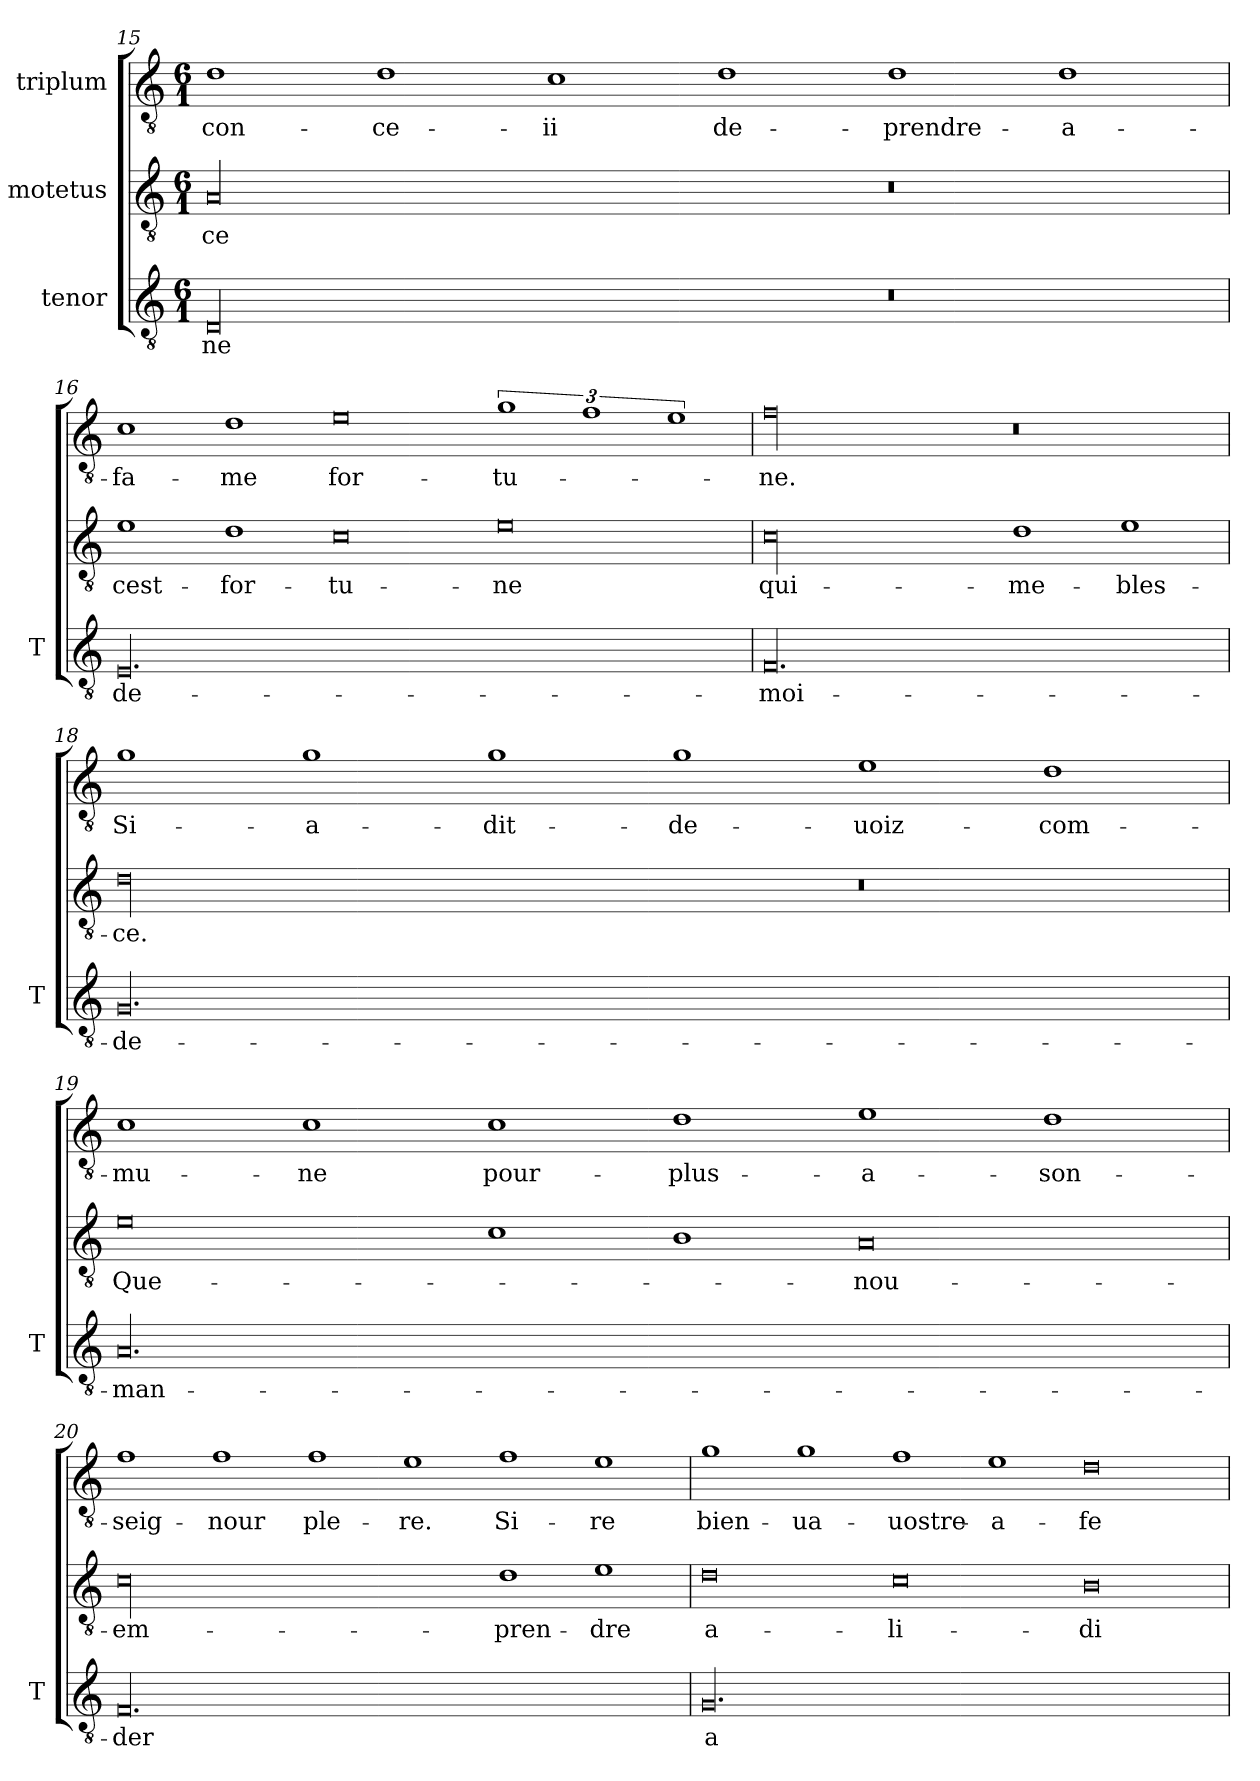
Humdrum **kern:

**kern	**text	**kern	**text	**kern	**text
*part3	*part3	*part2	*part2	*part1	*part1
*staff3	*staff3	*staff2	*staff2	*staff1	*staff1
*I"tenor	*	*I"motetus	*	*I"triplum	*
*I'T	*	*	*	*	*
*clefGv2	*	*clefGv2	*	*clefGv2	*
*k[]	*	*k[]	*	*k[]	*
*C:	*	*C:	*	*C:	*
*M6/1	*	*M6/1	*	*M6/1	*
=15	=15	=15	=15	=15	=15
00D/	-ne	00A/	-ce	1d\	con-
.	.	.	.	1d\	-ce-
.	.	.	.	1c\	-ii
.	.	.	.	1d\	de-
0r	.	0r	.	1d\	prendre-
.	.	.	.	1d\	a-
!!LO:LB:g=z
=16	=16	=16	=16	=16	=16
00.E/	de-	1e\	cest-	1c\	fa-
.	.	1d\	for-	1d\	-me
.	.	0c\	-tu-	0e\	for-
.	.	0e\	-ne	3%2g\	-tu-
.	.	.	.	3%2f\	.
.	.	.	.	3%2e\	.
=17	=17	=17	=17	=17	=17
00.F/	moi-	00c\	qui-	00f\	-ne.
.	.	1d\	me-	0r	.
.	.	1e\	bles-	.	.
=18	=18	=18	=18	=18	=18
00.G/	de-	00d\	-ce.	1g\	Si-
.	.	.	.	1g\	a-
.	.	.	.	1g\	dit-
.	.	.	.	1g\	de-
.	.	0r	.	1e\	uoiz-
.	.	.	.	1d\	com-
=19	=19	=19	=19	=19	=19
00.A/	-man-	0e\	Que-	1c\	-mu-
.	.	.	.	1c\	-ne
.	.	1c\	.	1c\	pour-
.	.	1B\	.	1d\	plus-
.	.	0A/	nou-	1e\	a-
.	.	.	.	1d\	son-
!!LO:LB:g=z
=20	=20	=20	=20	=20	=20
00.F/	-der	00c\	em-	1f\	seig-
.	.	.	.	1f\	-nour
.	.	.	.	1f\	ple-
.	.	.	.	1e\	-re.
.	.	1d\	-pren-	1f\	Si-
.	.	1e\	-dre	1e\	-re
=21	=21	=21	=21	=21	=21
00.G/	a-	0d\	a-	1g\	bien-
.	.	.	.	1g\	ua-
.	.	0c\	li-	1f\	uostre-
.	.	.	.	1e\	a-
.	.	0B\	-di-	0d\	-fe-
=	=	=	=	=	=
*-	*-	*-	*-	*-	*-
